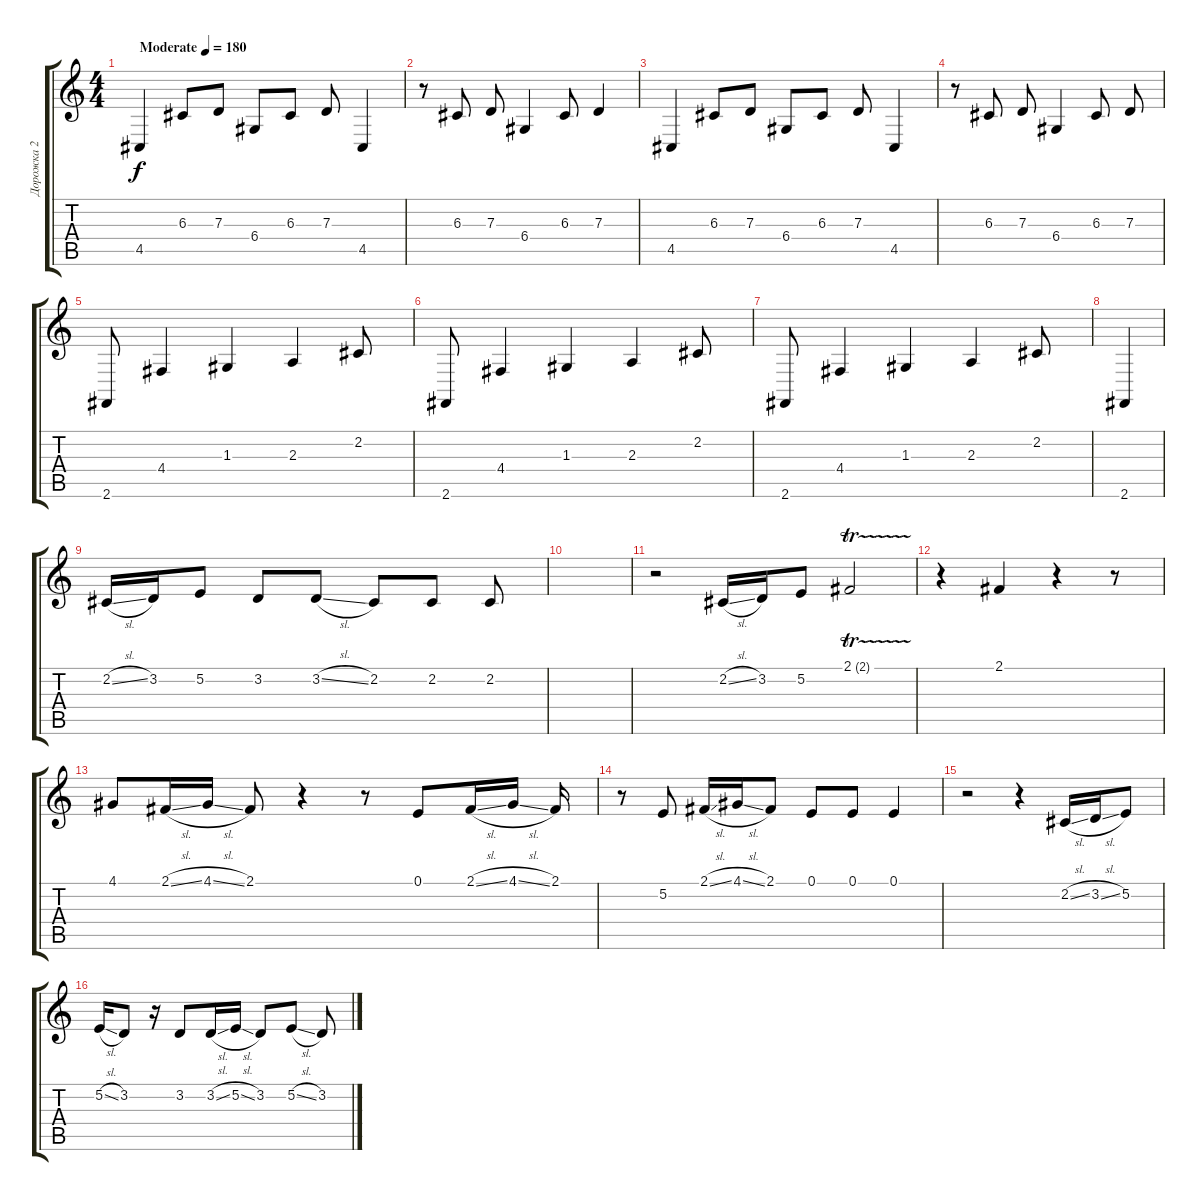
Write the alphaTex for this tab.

\track ("Дорожка 2" "Дорожка 2") {instrument pad2warm}
\staff {score tabs}
\tuning (E4 B3 G3 D3 A2 E2) {hide}
\ts (4 4)
\tempo (180 "Moderate")
\clef g2
\ks c
4.5.4{dy f instrument pad2warm} 6.3.8 7.3.8 6.4.8 6.3.8 7.3.8 4.5.4 |
r.8 6.3.8 7.3.8 6.4.4 6.3.8 7.3.4 |
4.5.4 6.3.8 7.3.8 6.4.8 6.3.8 7.3.8 4.5.4 |
r.8 6.3.8 7.3.8 6.4.4 6.3.8 7.3.8 |
2.6.8 4.4.4 1.3.4 2.3.4 2.2.8 |
2.6.8 4.4.4 1.3.4 2.3.4 2.2.8 |
2.6.8 4.4.4 1.3.4 2.3.4 2.2.8 |
2.6.4 |
2.2{sl}.16 3.2.16 5.2.8 3.2.8 3.2{sl}.8 2.2.8 2.2.8 2.2.8 |
|
r.2 2.2{sl}.16 3.2.16 5.2.8 2.1{tr (2 16)}.2 |
r.4 2.1.4 r.4 r.8 |
4.1.8 2.1{sl}.16 4.1{sl}.16 2.1.8 r.4 r.8 0.1.8 2.1{sl}.16 4.1{sl}.16 2.1.16 |
r.8 5.2.8 2.1{sl}.16 4.1{sl}.16 2.1.8 0.1.8 0.1.8 0.1.4 |
r.2 r.4 2.2{sl}.16 3.2{sl}.16 5.2.8 |
5.2{sl}.16 3.2.8 r.16 3.2.8 3.2{sl}.16 5.2{sl}.16 3.2.8 5.2{sl}.8 3.2.8
